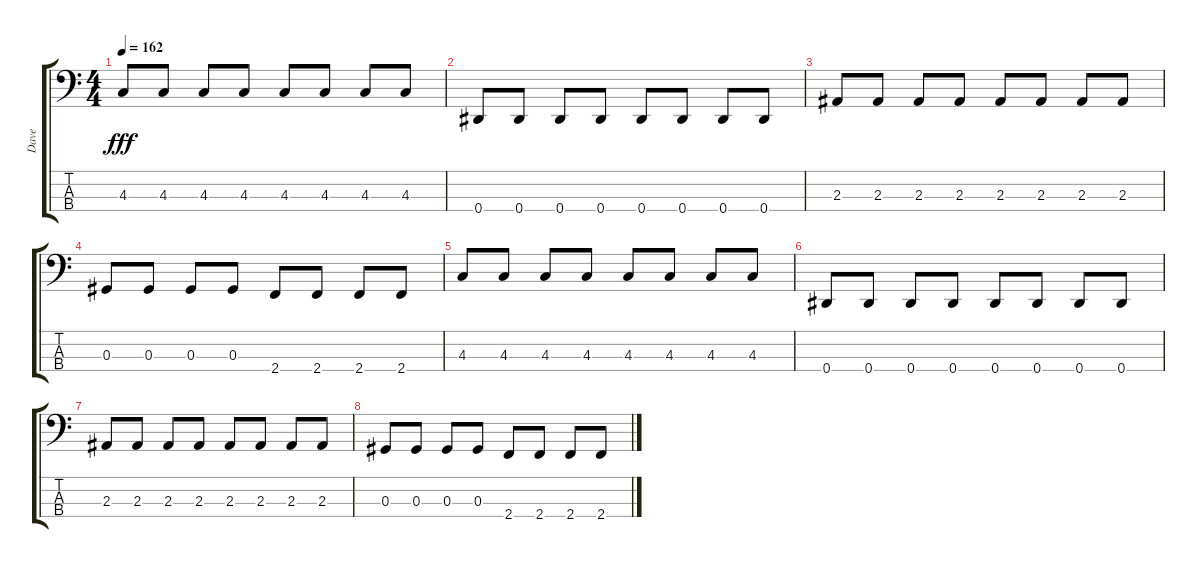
\track ("Dave" "Dave") {instrument electricbassfinger}
\staff {score tabs}
\tuning (Gb2 Db2 Ab1 Eb1) {hide}
\ts (4 4)
\tempo 162
\clef f4
\ks c
4.3.8{dy fff volume 2} 4.3.8 4.3.8 4.3.8 4.3.8 4.3.8 4.3.8 4.3.8 |
0.4.8 0.4.8 0.4.8 0.4.8 0.4.8 0.4.8 0.4.8 0.4.8 |
2.3.8 2.3.8 2.3.8 2.3.8 2.3.8 2.3.8 2.3.8 2.3.8 |
0.3.8 0.3.8 0.3.8 0.3.8 2.4.8 2.4.8 2.4.8 2.4.8 |
4.3.8{volume 0} 4.3.8 4.3.8 4.3.8 4.3.8 4.3.8 4.3.8 4.3.8 |
0.4.8 0.4.8 0.4.8 0.4.8 0.4.8 0.4.8 0.4.8 0.4.8 |
2.3.8 2.3.8 2.3.8 2.3.8 2.3.8 2.3.8 2.3.8 2.3.8 |
0.3.8 0.3.8 0.3.8 0.3.8 2.4.8 2.4.8 2.4.8 2.4.8
